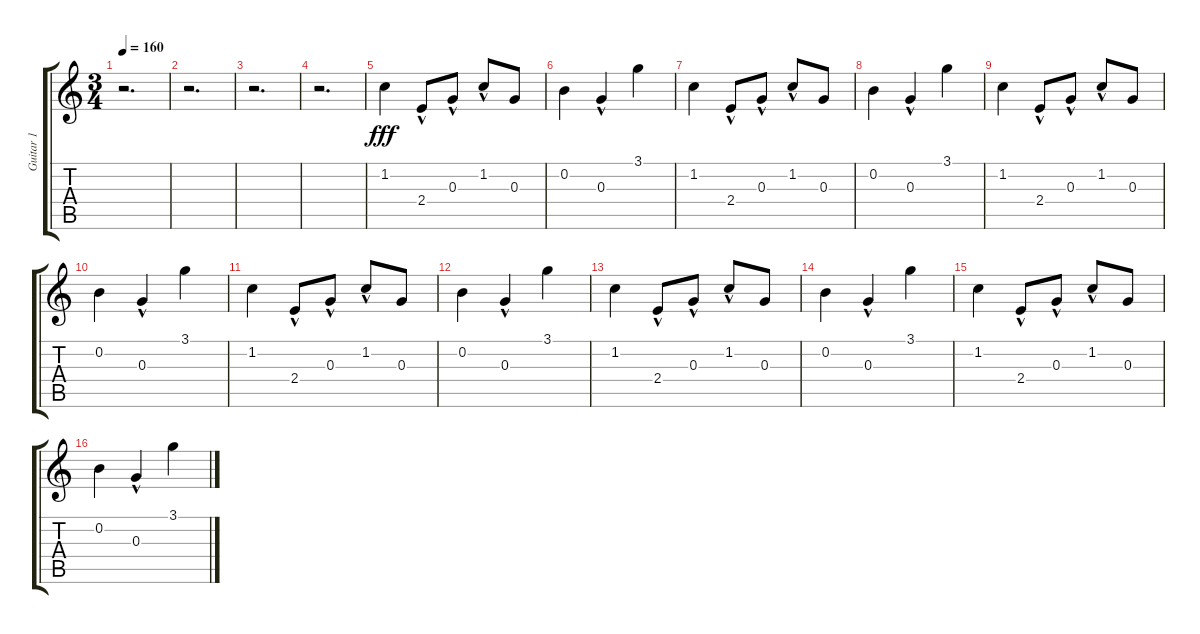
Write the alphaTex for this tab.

\track ("Guitar 1" "Guitar 1") {instrument acousticguitarsteel}
\staff {score tabs}
\tuning (E4 B3 G3 D3 A2 E2) {hide}
\ts (3 4)
\tempo 160
\clef g2
\ks c
r.2{d dy fff instrument acousticguitarsteel} |
r.2{d} |
r.2{d} |
r.2{d} |
1.2.4{volume 11 balance 4} 2.4{hac}.8 0.3{hac}.8 1.2{hac}.8 0.3.8 |
0.2.4 0.3{hac}.4 3.1.4 |
1.2.4 2.4{hac}.8 0.3{hac}.8 1.2{hac}.8 0.3.8 |
0.2.4 0.3{hac}.4 3.1.4 |
1.2.4 2.4{hac}.8 0.3{hac}.8 1.2{hac}.8 0.3.8 |
0.2.4 0.3{hac}.4 3.1.4 |
1.2.4 2.4{hac}.8 0.3{hac}.8 1.2{hac}.8 0.3.8 |
0.2.4 0.3{hac}.4 3.1.4 |
1.2.4 2.4{hac}.8 0.3{hac}.8 1.2{hac}.8 0.3.8 |
0.2.4 0.3{hac}.4 3.1.4 |
1.2.4 2.4{hac}.8 0.3{hac}.8 1.2{hac}.8 0.3.8 |
0.2.4 0.3{hac}.4 3.1.4
